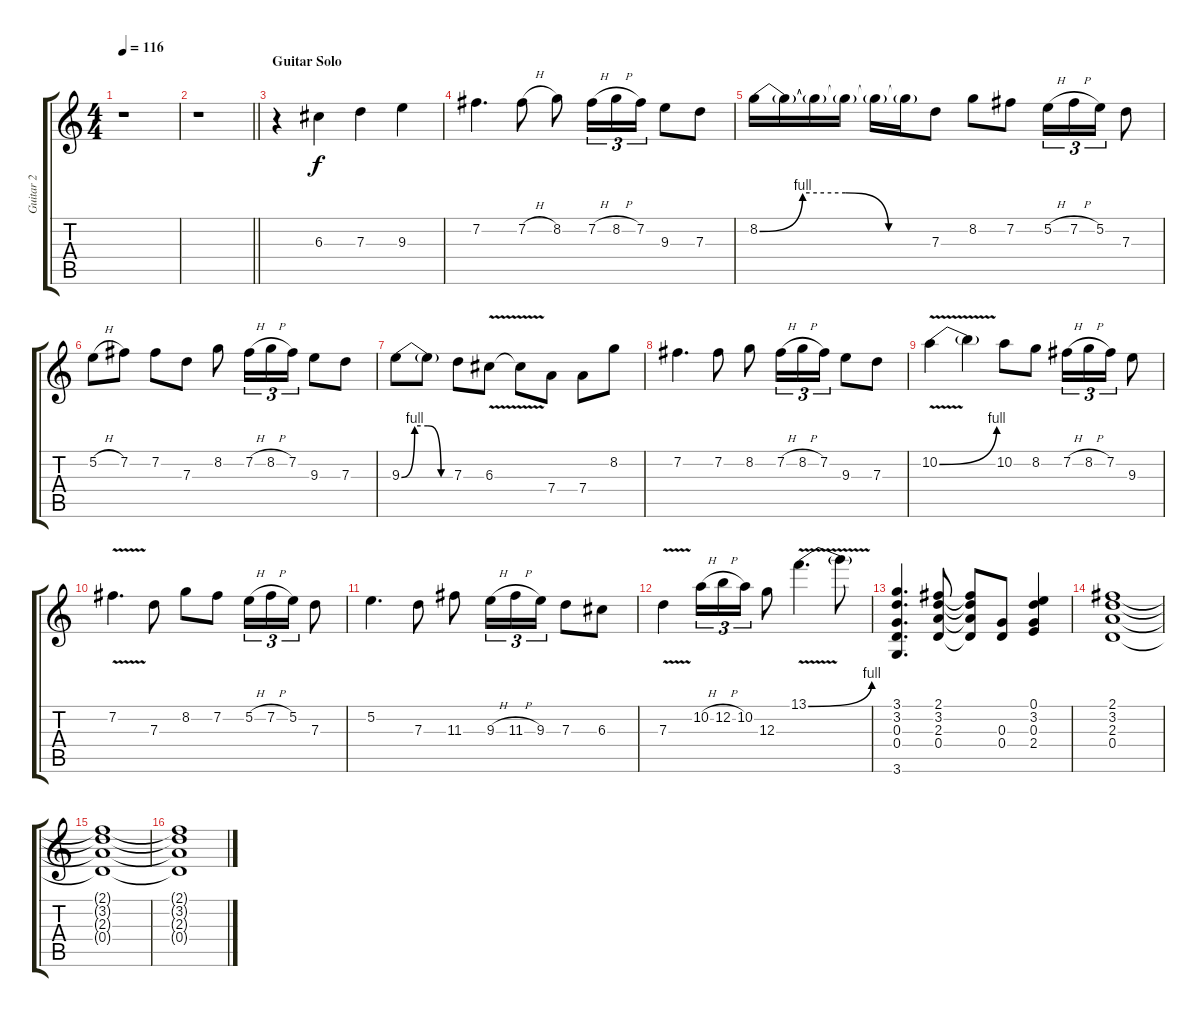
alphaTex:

\track ("Guitar 2" "Guitar 2") {instrument distortionguitar}
\staff {score tabs}
\tuning (E4 B3 G3 D3 A2 E2) {hide}
\ts (4 4)
\tempo 116
\clef g2
\ks c
r.1{dy f} |
\barLineRight lightlight
r.1 |
\section ("" "Guitar Solo")
r.4 6.3.4 7.3.4 9.3.4 |
7.2.4{d} 7.2{h}.8 8.2.8 7.2{h}.16{tu (3 2)} 8.2{h}.16{tu (3 2)} 7.2.16{tu (3 2)} 9.3.8 7.3.8 |
8.2{be (custom 0 0 15 4 30 4 45 0 60 0)}.16 8.2{t}.16 8.2{t}.16 8.2{t}.16 8.2{t}.16 8.2{t}.16 7.3.8 8.2.8 7.2.8 5.2{h}.16{tu (3 2)} 7.2{h}.16{tu (3 2)} 5.2.16{tu (3 2)} 7.3.8 |
5.2{h}.8 7.2.8 7.2.8 7.3.8 8.2.8 7.2{h}.16{tu (3 2)} 8.2{h}.16{tu (3 2)} 7.2.16{tu (3 2)} 9.3.8 7.3.8 |
9.3{be (custom 0 0 15 4 30 4 45 0 60 0)}.8 9.3{t}.8 7.3.8 6.3{v}.8 6.3{t}.8 7.4.8 7.4.8 8.2.8 |
7.2.4{d} 7.2.8 8.2.8 7.2{h}.16{tu (3 2)} 8.2{h}.16{tu (3 2)} 7.2.16{tu (3 2)} 9.3.8 7.3.8 |
10.2{be (bend 0 0 60 4) v}.4 10.2{t}.4 10.2.8 8.2.8 7.2{h}.16{tu (3 2)} 8.2{h}.16{tu (3 2)} 7.2.16{tu (3 2)} 9.3.8 |
7.2{v}.4{d} 7.3.8 8.2.8 7.2.8 5.2{h}.16{tu (3 2)} 7.2{h}.16{tu (3 2)} 5.2.16{tu (3 2)} 7.3.8 |
5.2.4{d} 7.3.8 11.3.8 9.3{h}.16{tu (3 2)} 11.3{h}.16{tu (3 2)} 9.3.16{tu (3 2)} 7.3.8 6.3.8 |
7.3{v}.4 10.2{h}.16{tu (3 2)} 12.2{h}.16{tu (3 2)} 10.2.16{tu (3 2)} 12.3.8 13.1{be (bend 0 0 60 4) v}.4{d} 13.1{t}.8 |
(3.1 3.2 0.3 0.4 3.6).4{d} (2.1 3.2 2.3 0.4).8 (2.1{t} 3.2{t} 2.3{t} 0.4{t}).8 (0.3 0.4).8 (0.1 3.2 0.3 2.4).4 |
(2.1 3.2 2.3 0.4).1 |
(2.1{t} 3.2{t} 2.3{t} 0.4{t}).1 |
(2.1{t} 3.2{t} 2.3{t} 0.4{t}).1
